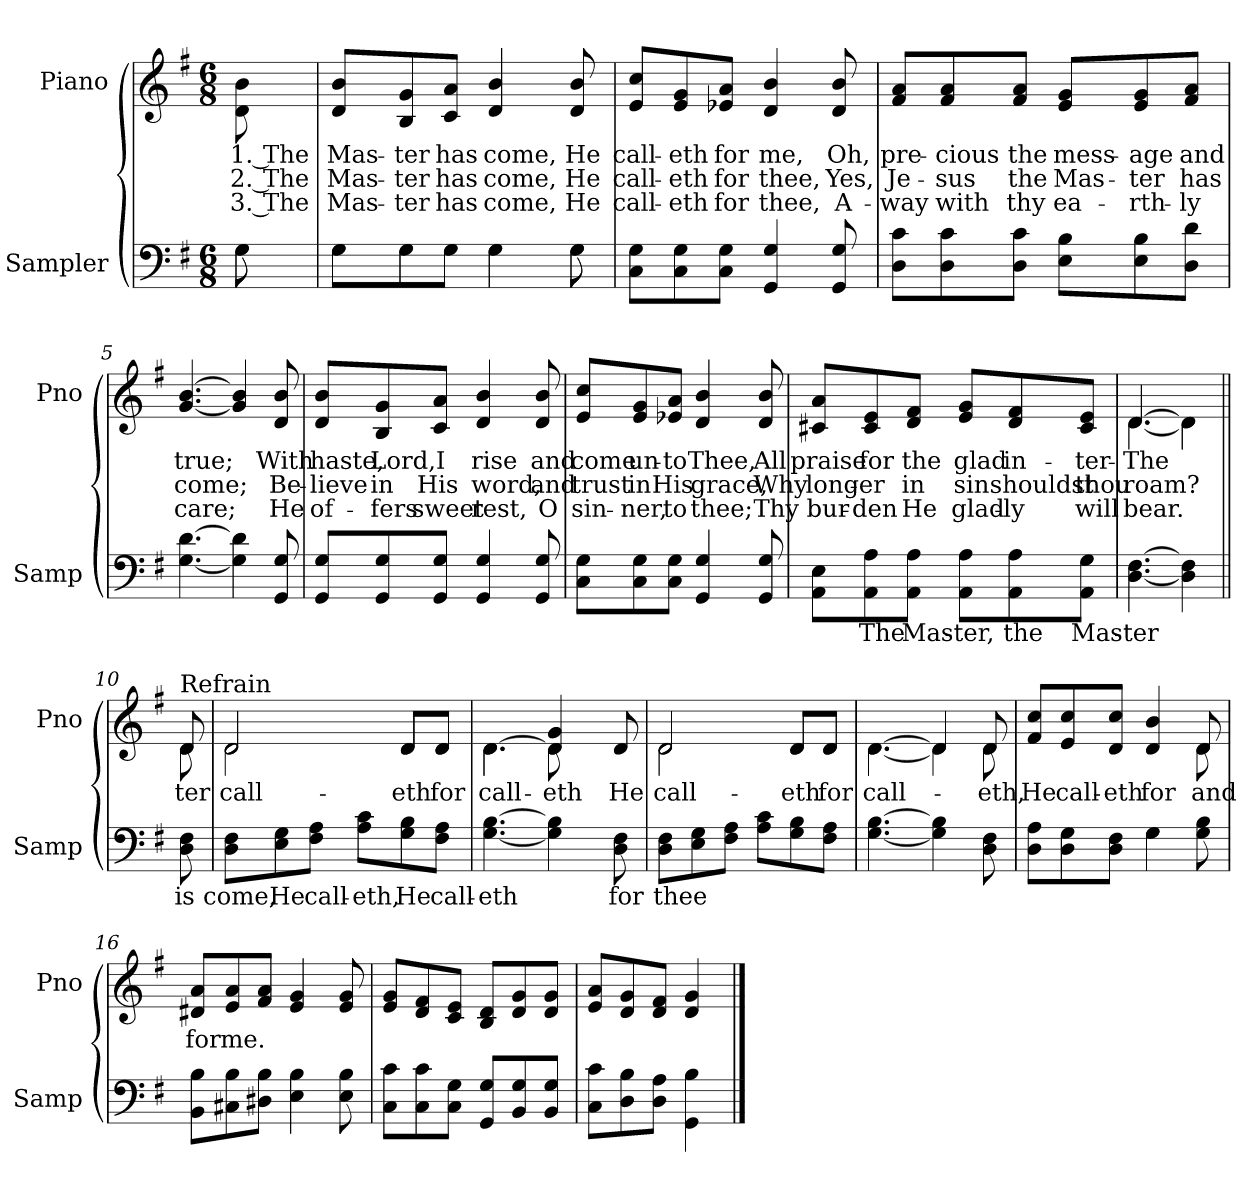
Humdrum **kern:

**kern	**text	**kern	**text	**text	**text
*part2	*part2	*part1	*part1	*part1	*part1
*staff2	*staff2	*staff1	*staff1	*staff1	*staff1
*I"Sampler	*	*I"Piano	*	*	*
*I'Samp	*	*I'Pno	*	*	*
*clefF4	*	*clefG2	*	*	*
*k[f#]	*	*k[f#]	*	*	*
*G:	*	*G:	*	*	*
*M6/8	*	*M6/8	*	*	*
=1	=1	=1	=1	=1	=1
*^	*	*	*	*	*
8G\	8G	.	8d\ 8b\	1. The	2. The	3. The
=2	=2	=2	=2	=2	=2	=2
8G\L	8G\L	.	8d/ 8b/L	Mas-	Mas-	Mas-
8G\	8G\	.	8B/ 8g/	-ter	-ter	-ter
8G\J	8G\J	.	8c/ 8a/J	has	has	has
4G\	4G	.	4d 4b	come,	come,	come,
8G\	8G	.	8d 8b	He	He	He
*v	*v	*	*	*	*	*
=3	=3	=3	=3	=3	=3
8C\ 8G\L	.	8e/ 8cc/L	call-	call-	call-
8C\ 8G\	.	8e/ 8g/	-eth	-eth	-eth
8C\ 8G\J	.	8e-X/ 8a/J	for	for	for
4GG 4G	.	4d 4b	me,	thee,	thee,
8GG 8G	.	8d 8b	Oh,	Yes,	A-
=4	=4	=4	=4	=4	=4
8D\ 8c\L	.	8f#/ 8a/L	pre-	Je-	-way
8D\ 8c\	.	8f#/ 8a/	-cious	-sus	with
8D\ 8c\J	.	8f#/ 8a/J	the	the	thy
8E\ 8B\L	.	8e/ 8g/L	mess-	Mas-	ea-
8E\ 8B\	.	8e/ 8g/	-age	-ter	-rth-
8D\ 8d\J	.	8f#/ 8a/J	and	has	-ly
=5	=5	=5	=5	=5	=5
[4.G [4.d	.	[4.g [4.b	true;	come;	care;
4G] 4d]	.	4g] 4b]	.	.	.
8GG 8G	.	8d 8b	With	Be-	He
=6	=6	=6	=6	=6	=6
8GG/ 8G/L	.	8d/ 8b/L	haste,	-lieve	of-
8GG/ 8G/	.	8B/ 8g/	Lord,	in	-fers
8GG/ 8G/J	.	8c/ 8a/J	I	His	sweet
4GG 4G	.	4d 4b	rise	word,	rest,
8GG 8G	.	8d 8b	and	and	O
=7	=7	=7	=7	=7	=7
8C\ 8G\L	.	8e/ 8cc/L	come	trust	sin-
8C\ 8G\	.	8e/ 8g/	un-	in	-ner,
8C\ 8G\J	.	8e-X/ 8a/J	-to	His	to
4GG 4G	.	4d 4b	Thee,	grace,	thee;
8GG 8G	.	8d 8b	All	Why	Thy
=8	=8	=8	=8	=8	=8
8AA\ 8E\L	.	8c#X/ 8a/L	praise	long-	bur-
8AA\ 8A\	The	8c#/ 8e/	for	-er	-den
8AA\ 8A\J	Mas-	8d/ 8f#/J	the	in	He
8AA\ 8A\L	-ter,	8e/ 8g/L	glad	sin	glad-
8AA\ 8A\	the	8d/ 8f#/	in-	shouldst	-ly
8AA\ 8G\J	Mas-	8c#/ 8e/J	-ter-	thou	will
=9	=9	=9	=9	=9	=9
*	*	*^	*	*	*
[4.D [4.F#	-ter	[4.d/	[4.d	The	roam?	bear.
4D] 4F#]	.	4d\]	4d]	.	.	.
=10||	=10||	=10||	=10||	=10||	=10||	=10||
!	!	!LO:TX:t=Refrain	!	!	!	!
8D 8F#	is	8d/	8d	-ter	.	.
=11	=11	=11	=11	=11	=11	=11
8D\ 8F#\L	come,	2d/	2d	call-	.	.
8E\ 8G\	He	.	.	.	.	.
8F#\ 8A\J	call-	.	.	.	.	.
8A\ 8c\L	-eth,	.	.	.	.	.
8G\ 8B\	He	8d/L	8d/L	-eth	.	.
8F#\ 8A\J	call-	8d/J	8d/J	for	.	.
=12	=12	=12	=12	=12	=12	=12
[4.G [4.B	-eth	[4.d\	4.d	call-	.	.
4G] 4B]	.	4d/] 4g/	8d	-eth	.	.
.	.	.	4ryy	.	.	.
8D 8F#	for	8d/	.	He	.	.
=13	=13	=13	=13	=13	=13	=13
8D\ 8F#\L	thee	2d/	2d	call-	.	.
8E\ 8G\	.	.	.	.	.	.
8F#\ 8A\J	.	.	.	.	.	.
8A\ 8c\L	.	.	.	.	.	.
8G\ 8B\	.	8d/L	8d/L	-eth	.	.
8F#\ 8A\J	.	8d/J	8d/J	for	.	.
=14	=14	=14	=14	=14	=14	=14
[4.G [4.B	.	[4.d\	[4.d	call-	.	.
4G] 4B]	.	4d/]	4d]	.	.	.
8D 8F#	.	8d/	8d	-eth,	.	.
=15	=15	=15	=15	=15	=15	=15
*^	*	*	*	*	*	*
8D\ 8A\L	4.ryy	.	8f#/ 8cc/L	8ryy	He	.	.
*	*	*	*v	*v	*	*	*
8D\ 8G\	.	.	8e/ 8cc/	call-	.	.
8D\ 8F#\J	.	.	8d/ 8cc/J	-eth	.	.
4G\	4G	.	4d 4b	for	.	.
*	*	*	*^	*	*	*
8G 8B	8ryy	.	8d/	8d	and	.	.
*v	*v	*	*	*	*	*	*
*	*	*v	*v	*	*	*
=16	=16	=16	=16	=16	=16
8BB\ 8B\L	.	8d#X/ 8a/L	for	.	.
8C#X\ 8B\	.	8e/ 8a/	me.	.	.
8D#X\ 8B\J	.	8f#/ 8a/J	.	.	.
4E 4B	.	4e 4g	.	.	.
8E 8B	.	8e 8g	.	.	.
=17	=17	=17	=17	=17	=17
8C\ 8c\L	.	8e/ 8g/L	.	.	.
8C\ 8c\	.	8d/ 8f#/	.	.	.
8C\ 8G\J	.	8c/ 8e/J	.	.	.
8GG/ 8G/L	.	8B/ 8d/L	.	.	.
8BB/ 8G/	.	8d/ 8g/	.	.	.
8BB/ 8G/J	.	8d/ 8g/J	.	.	.
=18	=18	=18	=18	=18	=18
8C\ 8c\L	.	8e/ 8a/L	.	.	.
8D\ 8B\	.	8d/ 8g/	.	.	.
8D\ 8A\J	.	8d/ 8f#/J	.	.	.
4GG 4B	.	4d 4g	.	.	.
==	==	==	==	==	==
*-	*-	*-	*-	*-	*-
